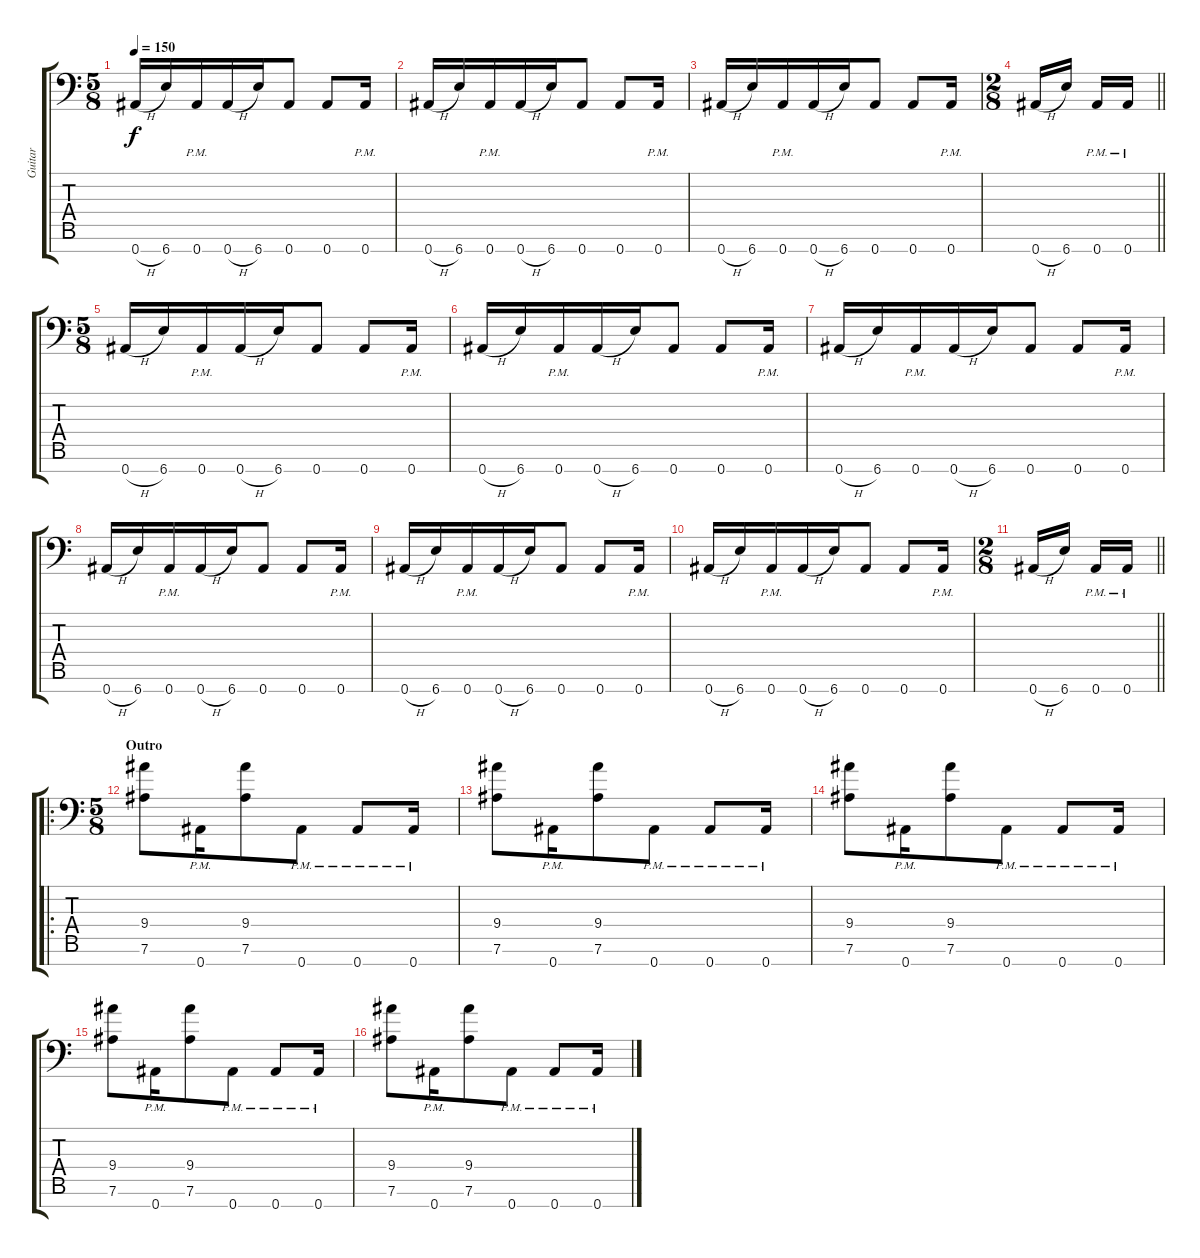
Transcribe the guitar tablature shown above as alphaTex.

\track ("Guitar" "Guitar") {instrument overdrivenguitar}
\staff {score tabs}
\tuning (Eb4 Bb3 Gb3 Db3 Ab2 Eb2 Bb1) {hide}
\ts (5 8)
\tempo 150
\clef f4
\ks c
0.7{h}.16{dy f} 6.7.16 0.7{pm}.16 0.7{h}.16 6.7.16 0.7.8 0.7.8 0.7{pm}.16 |
0.7{h}.16 6.7.16 0.7{pm}.16 0.7{h}.16 6.7.16 0.7.8 0.7.8 0.7{pm}.16 |
0.7{h}.16 6.7.16 0.7{pm}.16 0.7{h}.16 6.7.16 0.7.8 0.7.8 0.7{pm}.16 |
\ts (2 8)
\barLineRight lightlight
0.7{h}.16 6.7.16 0.7{pm}.16 0.7{pm}.16 |
\ts (5 8)
0.7{h}.16 6.7.16 0.7{pm}.16 0.7{h}.16 6.7.16 0.7.8 0.7.8 0.7{pm}.16 |
0.7{h}.16 6.7.16 0.7{pm}.16 0.7{h}.16 6.7.16 0.7.8 0.7.8 0.7{pm}.16 |
0.7{h}.16 6.7.16 0.7{pm}.16 0.7{h}.16 6.7.16 0.7.8 0.7.8 0.7{pm}.16 |
0.7{h}.16 6.7.16 0.7{pm}.16 0.7{h}.16 6.7.16 0.7.8 0.7.8 0.7{pm}.16 |
0.7{h}.16 6.7.16 0.7{pm}.16 0.7{h}.16 6.7.16 0.7.8 0.7.8 0.7{pm}.16 |
0.7{h}.16 6.7.16 0.7{pm}.16 0.7{h}.16 6.7.16 0.7.8 0.7.8 0.7{pm}.16 |
\ts (2 8)
\barLineRight lightlight
0.7{h}.16 6.7.16 0.7{pm}.16 0.7{pm}.16 |
\ro
\ts (5 8)
\section ("" "Outro")
(9.4 7.6).8 0.7{pm}.16 (9.4 7.6).8 0.7{pm}.8 0.7{pm}.8 0.7{pm}.16 |
(9.4 7.6).8 0.7{pm}.16 (9.4 7.6).8 0.7{pm}.8 0.7{pm}.8 0.7{pm}.16 |
(9.4 7.6).8 0.7{pm}.16 (9.4 7.6).8 0.7{pm}.8 0.7{pm}.8 0.7{pm}.16 |
(9.4 7.6).8 0.7{pm}.16 (9.4 7.6).8 0.7{pm}.8 0.7{pm}.8 0.7{pm}.16 |
(9.4 7.6).8 0.7{pm}.16 (9.4 7.6).8 0.7{pm}.8 0.7{pm}.8 0.7{pm}.16
